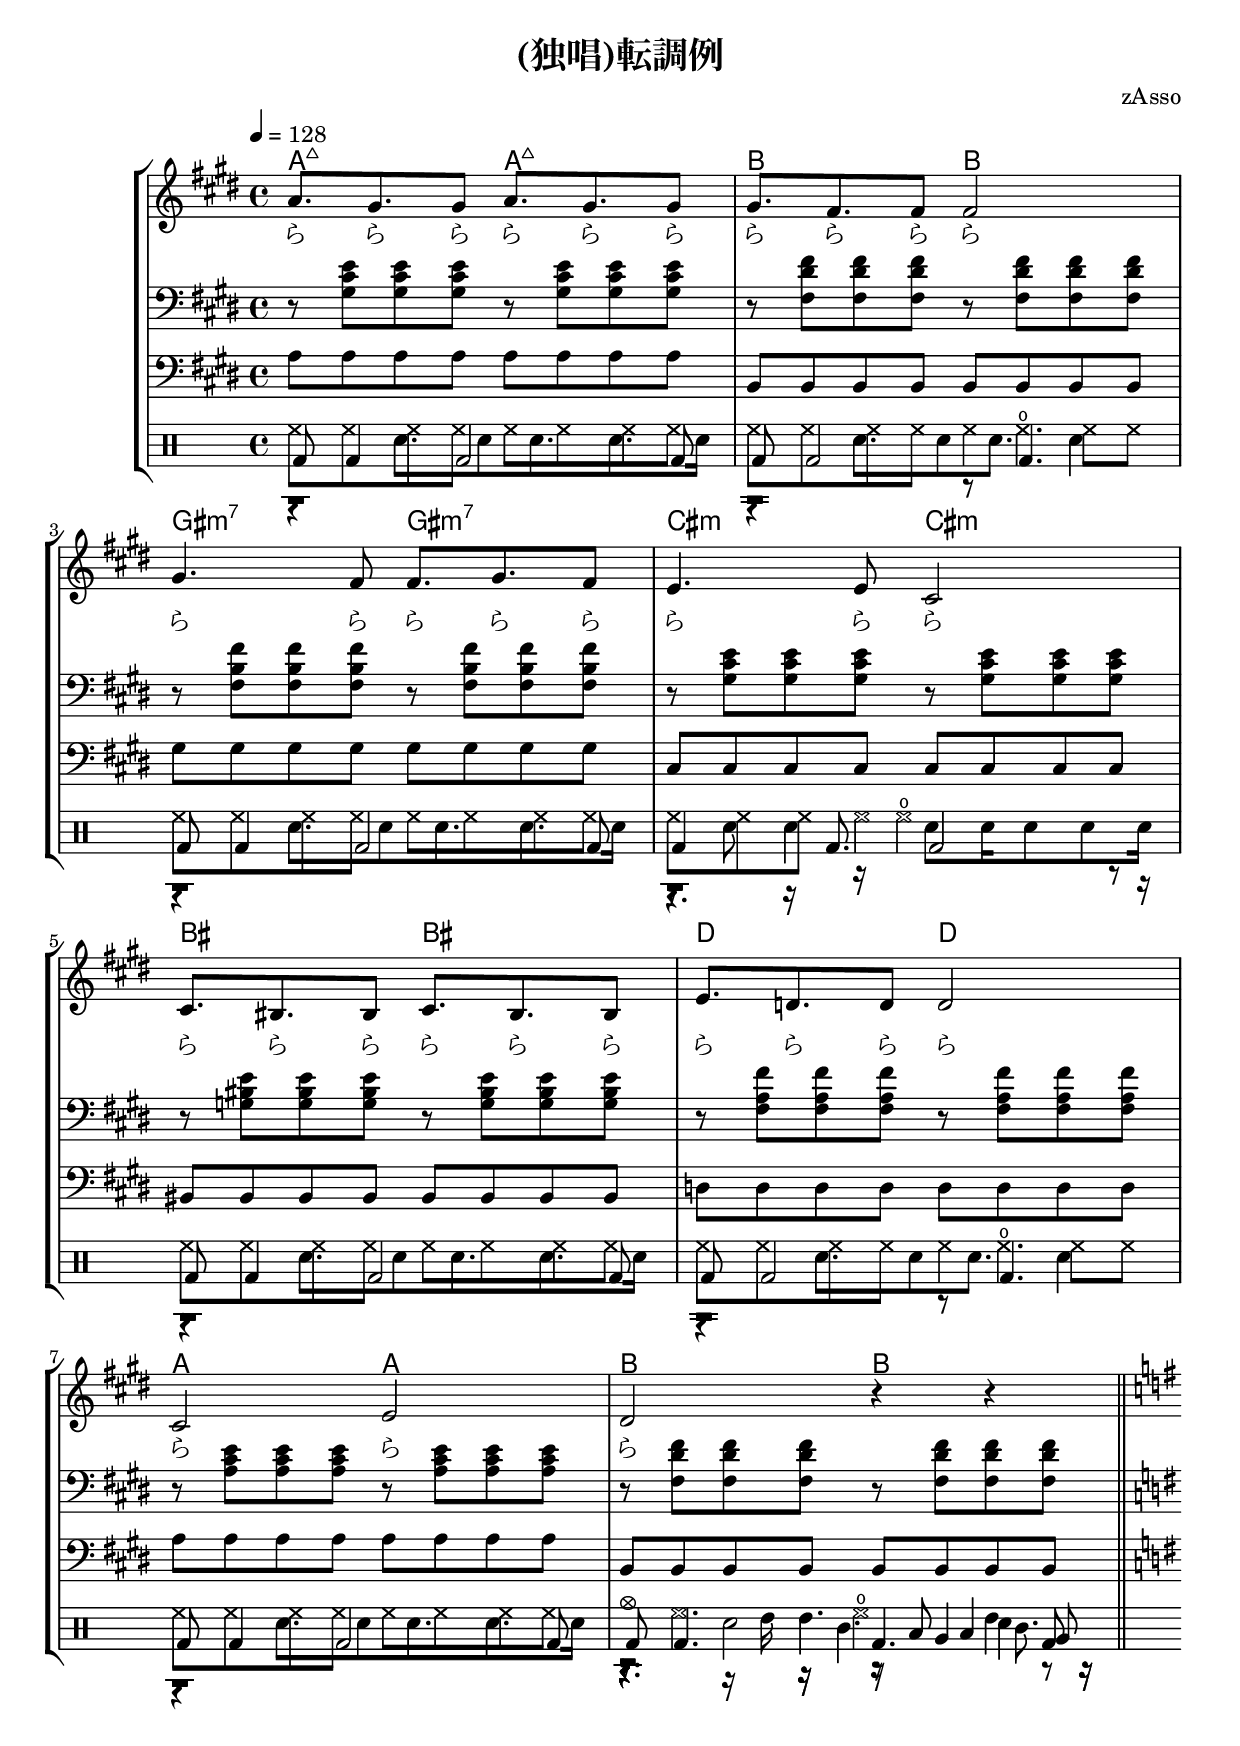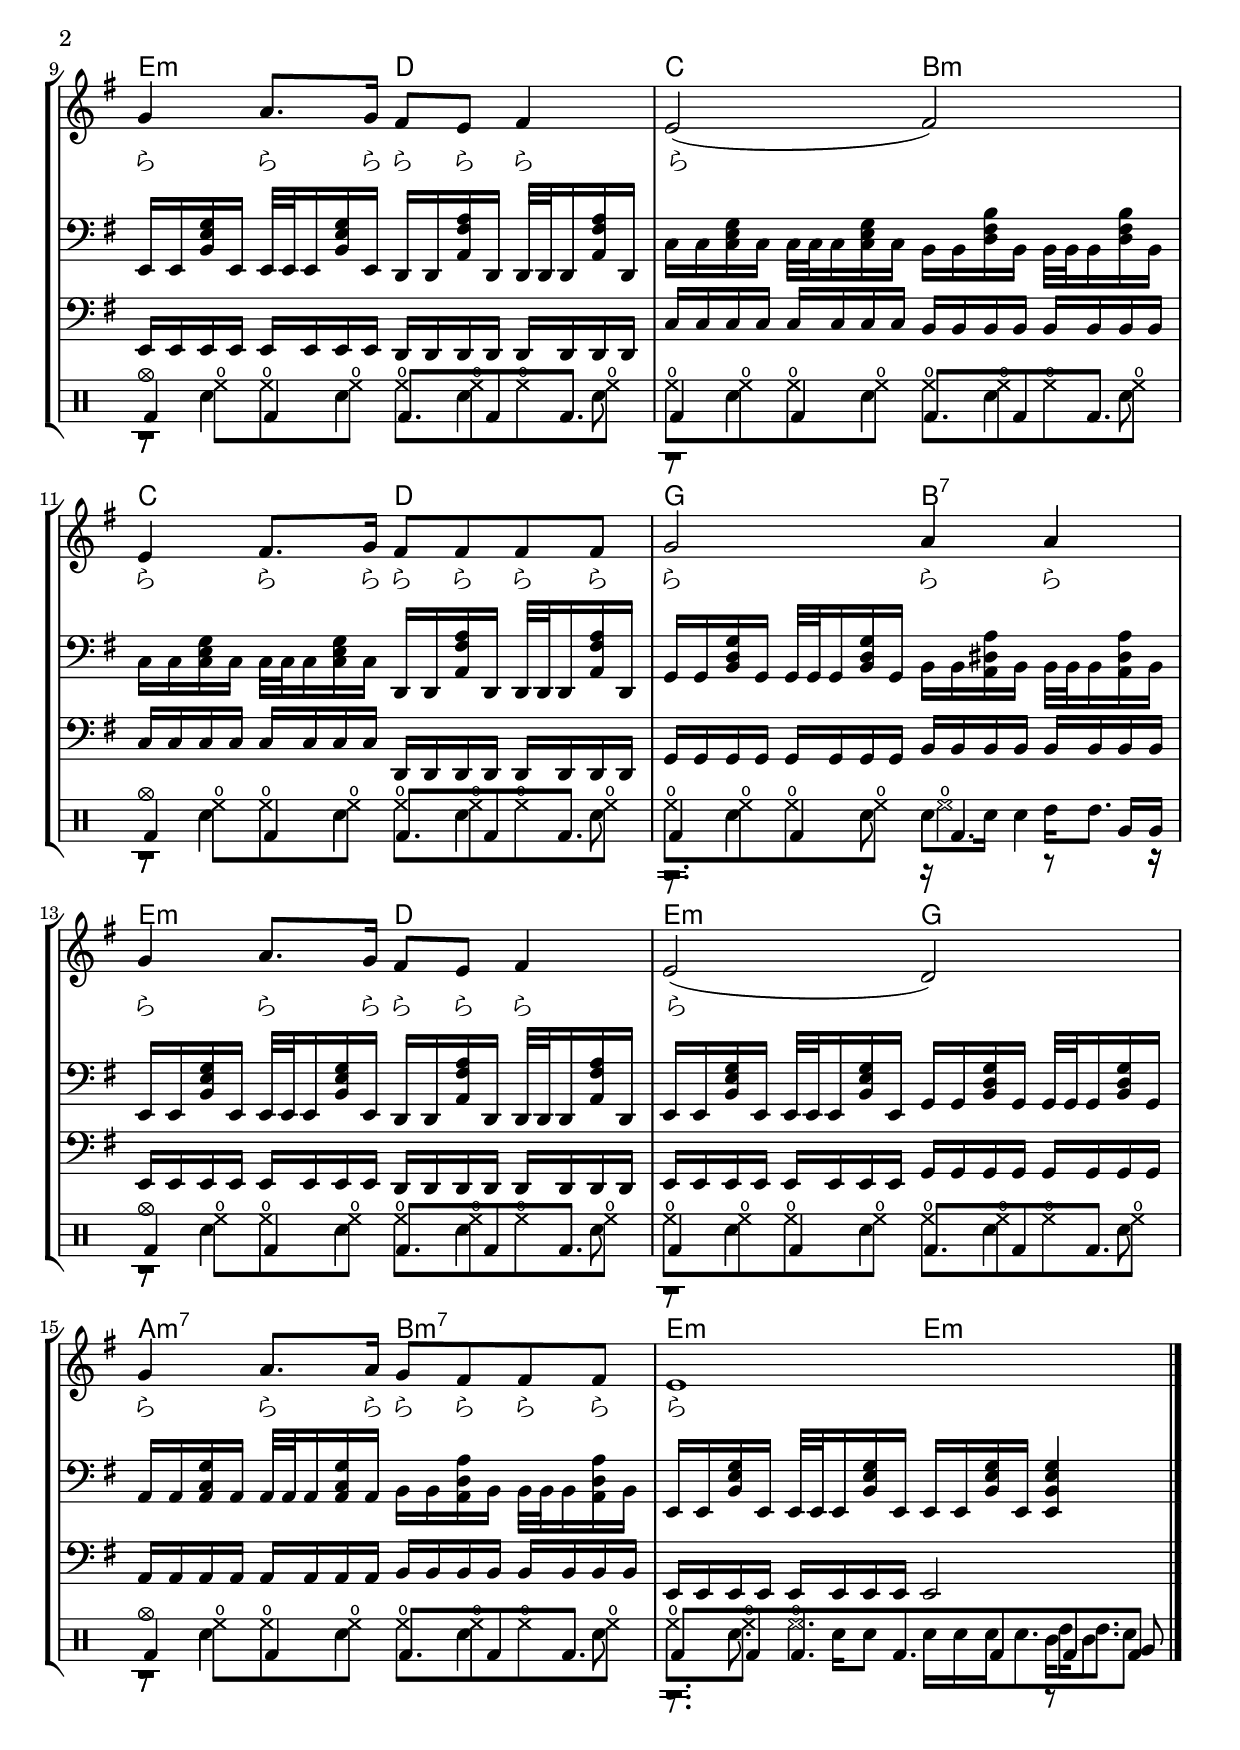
\version "2.12.1"

\header {
	title = \markup {(独唱)転調例}
	composer = \markup \center-column {zAsso}
}

harmony = \chordmode {
	a2:maj7 a:maj7 b b gis:min7 gis:min7 cis:m cis:m bis bis d d a a b b 

	e:m d c b:m c d g b:7 e:m d e:m g a:min7 b:min7 e:m e:m 
}

melody = {
	\set Staff.midiInstrument = #"fss0.35"
		\key e \major
	\tempo 4 = 128
 a'8.  gis'8.  gis'8  a'8.  gis'8.  gis'8 
	gis'8.  fis'8.  fis'8  fis'2 
	gis'4.  fis'8  fis'8.  gis'8.  fis'8 
	e'4.  e'8  cis'2 
	cis'8.  bis8.  bis8  cis'8.  bis8.  bis8 
	e'8.  d'8.  d'8  d'2 
	cis'2  e'2 
	dis'2  r4  	r4 	\set Staff.midiInstrument = #"fss0.35"
		\key g \major
 g'4  a'8.  g'16  fis'8  e'8  fis'4 
	e'2  (fis'2) 
	e'4  fis'8.  g'16  fis'8  fis'8  fis'8  fis'8 
	g'2  a'4  a'4 
	g'4  a'8.  g'16  fis'8  e'8  fis'4 
	e'2  (d'2) 
	g'4  a'8.  a'16  g'8  fis'8  fis'8  fis'8 
	e'1
	\bar "|."
}

words = \lyricmode {
	ら  ら  ら  ら  ら  ら  ら  ら  ら  ら  ら  ら  ら  ら  ら  ら  ら  ら  ら  ら  ら  ら  ら  ら  ら  ら  ら  ら  ら  ら  ら  
	ら  ら  ら  ら  ら  ら  ら  ら  ら  ら  ら  ら  ら  ら  ら  ら  ら  ら  ら  ら  ら  ら  ら  ら  ら  ら  ら  ら  ら  ら  ら  ら  
}

tempochange = {
	\tempo 4 = 128
	r1 | r1 | r1 | r1 | r1 | r1 | r1 | r1 \bar "||"
	\tempo 4 = 128
	r1 | r1 | r1 | r1 | r1 | r1 | r1 | r1 \bar "|."
}

mainacc = {
	\clef bass
	\set Staff.midiInstrument = #"Acoustic Guitar (nylon)"
	\key e \major
	\tempo 4 = 128
	r8 <gis cis' e'>8 <gis cis' e'>8 <gis cis' e'>8
	r8 <gis cis' e'>8 <gis cis' e'>8 <gis cis' e'>8
	r8 <fis dis' fis'>8 <fis dis' fis'>8 <fis dis' fis'>8
	r8 <fis dis' fis'>8 <fis dis' fis'>8 <fis dis' fis'>8
	r8 <fis b fis'>8 <fis b fis'>8 <fis b fis'>8
	r8 <fis b fis'>8 <fis b fis'>8 <fis b fis'>8
	r8 <gis cis' e'>8 <gis cis' e'>8 <gis cis' e'>8
	r8 <gis cis' e'>8 <gis cis' e'>8 <gis cis' e'>8
	r8 <g bis e'>8 <g bis e'>8 <g bis e'>8
	r8 <g bis e'>8 <g bis e'>8 <g bis e'>8
	r8 <fis a fis'>8 <fis a fis'>8 <fis a fis'>8
	r8 <fis a fis'>8 <fis a fis'>8 <fis a fis'>8
	r8 <a cis' e'>8 <a cis' e'>8 <a cis' e'>8
	r8 <a cis' e'>8 <a cis' e'>8 <a cis' e'>8
	r8 <fis dis' fis'>8 <fis dis' fis'>8 <fis dis' fis'>8
	r8 <fis dis' fis'>8 <fis dis' fis'>8 <fis dis' fis'>8
	\bar "||"

	\set Staff.midiInstrument = #"Acoustic Guitar (nylon)"
	\key g \major
	e,16 e,16 <b, e g>16 e,16   e,32 e,32 e,16 <b, e g>16 e,16
	d,16 d,16 <a, fis a>16 d,16   d,32 d,32 d,16 <a, fis a>16 d,16
	c16 c16 <c e g>16 c16   c32 c32 c16 <c e g>16 c16
	b,16 b,16 <d fis b>16 b,16   b,32 b,32 b,16 <d fis b>16 b,16
	c16 c16 <c e g>16 c16   c32 c32 c16 <c e g>16 c16
	d,16 d,16 <a, fis a>16 d,16   d,32 d,32 d,16 <a, fis a>16 d,16
	g,16 g,16 <b, d g>16 g,16   g,32 g,32 g,16 <b, d g>16 g,16
	b,16 b,16 <a, dis a>16 b,16   b,32 b,32 b,16 <a, dis a>16 b,16
	e,16 e,16 <b, e g>16 e,16   e,32 e,32 e,16 <b, e g>16 e,16
	d,16 d,16 <a, fis a>16 d,16   d,32 d,32 d,16 <a, fis a>16 d,16
	e,16 e,16 <b, e g>16 e,16   e,32 e,32 e,16 <b, e g>16 e,16
	g,16 g,16 <b, d g>16 g,16   g,32 g,32 g,16 <b, d g>16 g,16
	a,16 a,16 <a, c g>16 a,16   a,32 a,32 a,16 <a, c g>16 a,16
	b,16 b,16 <a, d a>16 b,16   b,32 b,32 b,16 <a, d a>16 b,16
	e,16 e,16 <b, e g>16 e,16   e,32 e,32 e,16 <b, e g>16 e,16
	e,16 e,16 <b, e g>16 e,16 <e, b, e g>4
	\bar "|."
}

subacc = {
	\clef bass
	\set Staff.midiInstrument = #"Acoustic Bass"
	\key e \major
	\tempo 4 = 128
	a8 a8 a8 a8
	a8 a8 a8 a8
	b,8 b,8 b,8 b,8
	b,8 b,8 b,8 b,8
	gis8 gis8 gis8 gis8
	gis8 gis8 gis8 gis8
	cis8 cis8 cis8 cis8
	cis8 cis8 cis8 cis8
	bis,8 bis,8 bis,8 bis,8
	bis,8 bis,8 bis,8 bis,8
	d8 d8 d8 d8
	d8 d8 d8 d8
	a8 a8 a8 a8
	a8 a8 a8 a8
	b,8 b,8 b,8 b,8
	b,8 b,8 b,8 b,8
	\bar "||"

	\set Staff.midiInstrument = #"Acoustic Bass"
	\key g \major
	e,16 e,16 e,16 e,16 e,16 e,16 e,16 e,16
	d,16 d,16 d,16 d,16 d,16 d,16 d,16 d,16
	c16 c16 c16 c16 c16 c16 c16 c16
	b,16 b,16 b,16 b,16 b,16 b,16 b,16 b,16
	c16 c16 c16 c16 c16 c16 c16 c16
	d,16 d,16 d,16 d,16 d,16 d,16 d,16 d,16
	g,16 g,16 g,16 g,16 g,16 g,16 g,16 g,16
	b,16 b,16 b,16 b,16 b,16 b,16 b,16 b,16
	e,16 e,16 e,16 e,16 e,16 e,16 e,16 e,16
	d,16 d,16 d,16 d,16 d,16 d,16 d,16 d,16
	e,16 e,16 e,16 e,16 e,16 e,16 e,16 e,16
	g,16 g,16 g,16 g,16 g,16 g,16 g,16 g,16
	a,16 a,16 a,16 a,16 a,16 a,16 a,16 a,16
	b,16 b,16 b,16 b,16 b,16 b,16 b,16 b,16
	e,16 e,16 e,16 e,16 e,16 e,16 e,16 e,16
	e,2
	\bar "|."
}

percA = {
	\drummode {
	hh8 hh8 hh8 hh8 hh8 hh8 hh8 hh8  |hh8 hh8 hh8 hh8 hh4 hh8 hh8  |hh8 hh8 hh8 hh8 hh8 hh8 hh8 hh8  |hh8 hh8 hh8 hh2 r8  |hh8 hh8 hh8 hh8 hh8 hh8 hh8 hh8  |hh8 hh8 hh8 hh8 hh4 hh8 hh8  |hh8 hh8 hh8 hh8 hh8 hh8 hh8 hh8  |r8 hh2. r8  \bar "||"
	r8 hho8 hho8 hho8 hho8 hho8 hho8 hho8  |hho8 hho8 hho8 hho8 hho8 hho8 hho8 hho8  |r8 hho8 hho8 hho8 hho8 hho8 hho8 hho8  |hho8 hho8 hho8 hho8 hho2  |r8 hho8 hho8 hho8 hho8 hho8 hho8 hho8  |hho8 hho8 hho8 hho8 hho8 hho8 hho8 hho8  |r8 hho8 hho8 hho8 hho8 hho8 hho8 hho8  |hho8 hho8 hho2.  \bar "|."
	}
}

percB = {
	\drummode {
	r4 sn8. sn8 sn8. sn8. sn16  |r4 sn8. sn8 sn8. sn4  |r4 sn8. sn8 sn8. sn8. sn16  |r8 sn8 sn4 sn8 sn16 sn8 sn8 sn16  |r4 sn8. sn8 sn8. sn8. sn16  |r4 sn8. sn8 sn8. sn4  |r4 sn8. sn8 sn8. sn8. sn16  |r4 sn2 sn4  \bar "||"
	r8 sn4 sn4 sn4 sn8  |r8 sn4 sn4 sn4 sn8  |r8 sn4 sn4 sn4 sn8  |r8 sn4 sn8 sn8 sn16 sn4 r16  |r8 sn4 sn4 sn4 sn8  |r8 sn4 sn4 sn4 sn8  |r8 sn4 sn4 sn4 sn8  |r8 sn8. sn16 sn8 sn16 sn16 sn16 sn8. sn8  \bar "|."
	}
}

percC = {
	\drummode {
	bd8 bd4 bd2 bd8  |bd8 bd2 bd4.  |bd8 bd4 bd2 bd8  |bd4 r16 bd8. bd2  |bd8 bd4 bd2 bd8  |bd8 bd2 bd4.  |bd8 bd4 bd2 bd8  |bd8 bd4. bd4. bd8  \bar "||"
	bd4 bd4 bd8. bd8 bd8.  |bd4 bd4 bd8. bd8 bd8.  |bd4 bd4 bd8. bd8 bd8.  |bd4 bd4 r16 bd4. r16  |bd4 bd4 bd8. bd8 bd8.  |bd4 bd4 bd8. bd8 bd8.  |bd4 bd4 bd8. bd8 bd8.  |bd8 bd8 bd8. bd8. bd8 bd8 bd8  \bar "|."
	}
}

percD = {
	\drummode {
	r1  |r2 r8 hho4.  |r1  |r4. r16 hho2 r16  |r1  |r2 r8 hho4.  |r1  |r4. r16 hho2 r16  \bar "||"
	cymc1  |r1  |cymc1  |r1  |cymc1  |r1  |cymc1  |r1  \bar "|."
	}
}

percE = {
	\drummode {
	r1 |r1 |r1 |r1 |r1 |r1 |r1 |cymc1  \bar "||"
	r1 |r1 |r1 |r2. tommh16 tommh8.  |r1 |r1 |r1 |r2. tommh16 tommh8.  \bar "|."
	}
}

percF = {
	\drummode {
	r1 |r1 |r1 |r1 |r1 |r1 |r1 |r4 r16 tommh16 tommh4. tommh4  \bar "||"
	r1 |r1 |r1 |r2. r8 tomfh16 tomfh16  |r1 |r1 |r1 |r2. r8 tomfh8  \bar "|."
	}
}

percG = {
	\drummode {
	r1 |r1 |r1 |r1 |r1 |r1 |r1 |r4. r16 tomml4. tomml8.  \bar "||"
	r1 |r1 |r1 |r1 |r1 |r1 |r1 |r2. tomml16 tomml8.  \bar "|."
	}
}

percH = {
	\drummode {
	r1 |r1 |r1 |r1 |r1 |r1 |r1 |r2 r16 toml8 toml4 r16  \bar "||"
	r1 | r1 | r1 | r1 | r1 | r1 | r1 | r1 \bar "|."
	}
}

percI = {
	\drummode {
	r1 |r1 |r1 |r1 |r1 |r1 |r1 |r2 r8 tomfh4 tomfh8  \bar "||"
	r1 | r1 | r1 | r1 | r1 | r1 | r1 | r1 \bar "|."
	}
}

\score {
	<<
		\new StaffGroup <<
			\new ChordNames {\harmony}
			\new Voice = "melody" {\melody}
			\new Lyrics \lyricsto "melody" \words
			\new Staff = "mainacc" {\mainacc}
			\new Staff = "subacc" {\subacc}
			\new DrumStaff <<
				\new DrumVoice {\percA}
				\new DrumVoice {\percB}
				\new DrumVoice {\percC}
				\new DrumVoice {\percD}
				\new DrumVoice {\percE}
				\new DrumVoice {\percF}
				\new DrumVoice {\percG}
				\new DrumVoice {\percH}
				\new DrumVoice {\percI}
			>>
		>>
	>>
	\layout { }
}
